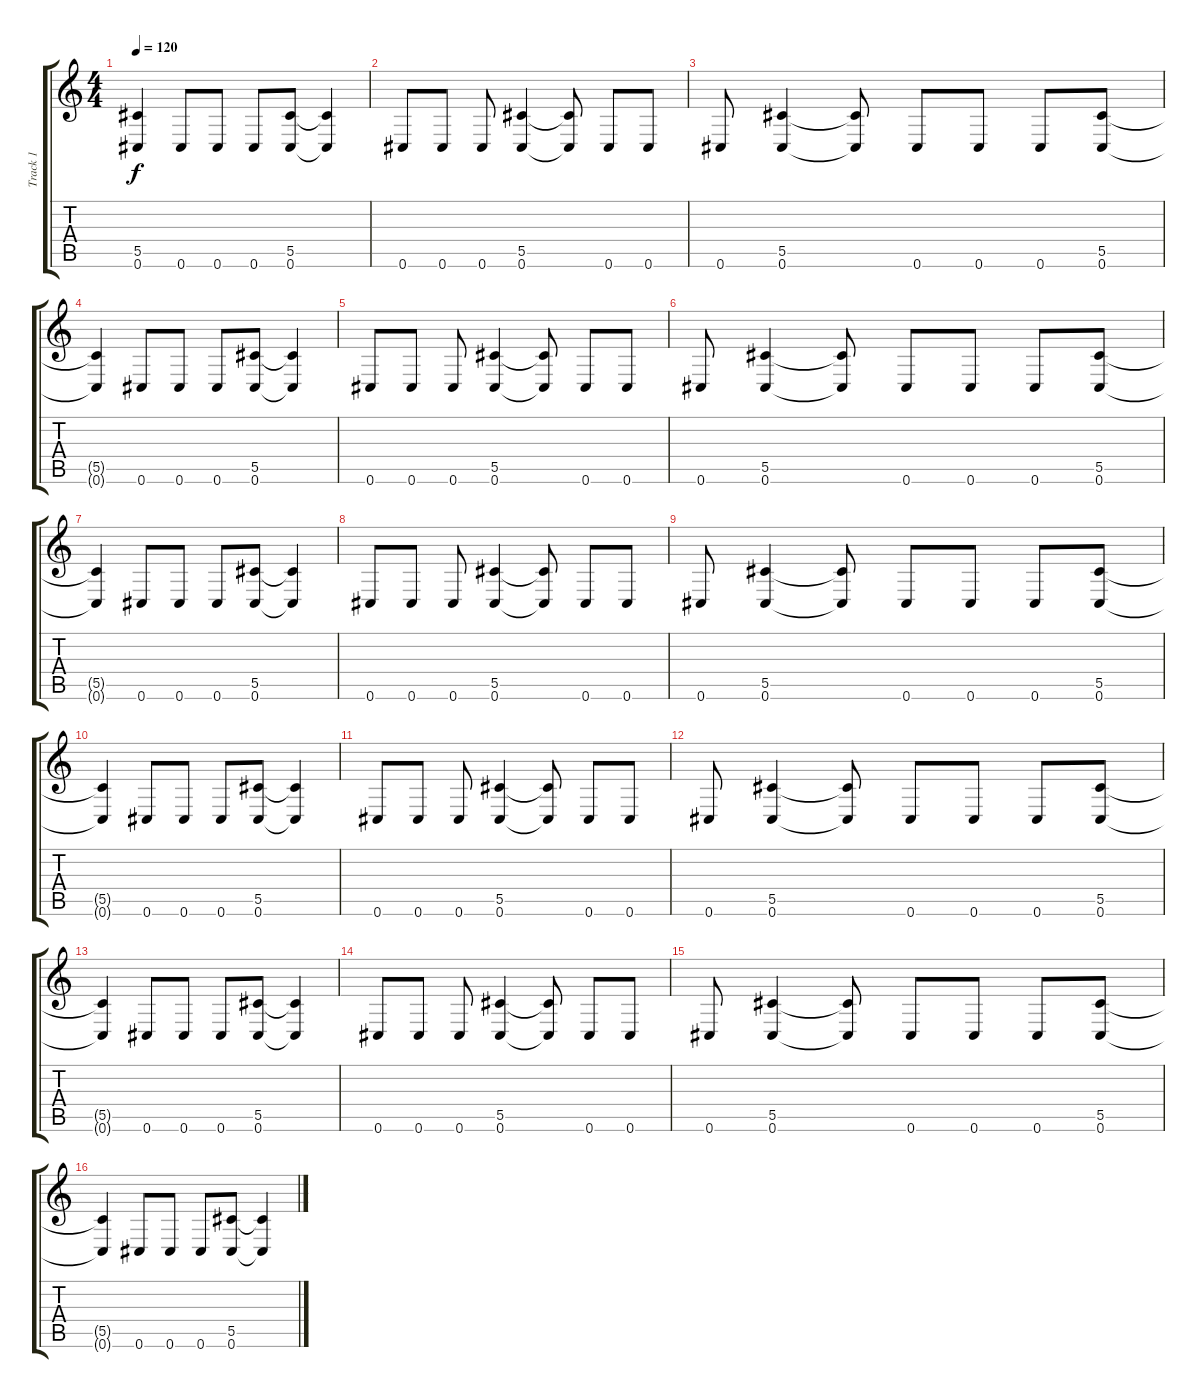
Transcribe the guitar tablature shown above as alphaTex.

\track ("Track 1" "Track 1") {instrument distortionguitar}
\staff {score tabs}
\tuning (Eb4 Bb3 Gb3 Db3 Ab2 Db2) {hide}
\ts (4 4)
\tempo 120
\clef g2
\ks c
(5.5{t} 0.6{t}).4{dy f} 0.6.8 0.6.8 0.6.8 (5.5 0.6).8 (5.5{t} 0.6{t}).4 |
0.6.8 0.6.8 0.6.8 (5.5 0.6).4 (5.5{t} 0.6{t}).8 0.6.8 0.6.8 |
0.6.8 (5.5 0.6).4 (5.5{t} 0.6{t}).8 0.6.8 0.6.8 0.6.8 (5.5 0.6).8 |
(5.5{t} 0.6{t}).4 0.6.8 0.6.8 0.6.8 (5.5 0.6).8 (5.5{t} 0.6{t}).4 |
0.6.8 0.6.8 0.6.8 (5.5 0.6).4 (5.5{t} 0.6{t}).8 0.6.8 0.6.8 |
0.6.8 (5.5 0.6).4 (5.5{t} 0.6{t}).8 0.6.8 0.6.8 0.6.8 (5.5 0.6).8 |
(5.5{t} 0.6{t}).4 0.6.8 0.6.8 0.6.8 (5.5 0.6).8 (5.5{t} 0.6{t}).4 |
0.6.8 0.6.8 0.6.8 (5.5 0.6).4 (5.5{t} 0.6{t}).8 0.6.8 0.6.8 |
0.6.8 (5.5 0.6).4 (5.5{t} 0.6{t}).8 0.6.8 0.6.8 0.6.8 (5.5 0.6).8 |
(5.5{t} 0.6{t}).4 0.6.8 0.6.8 0.6.8 (5.5 0.6).8 (5.5{t} 0.6{t}).4 |
0.6.8 0.6.8 0.6.8 (5.5 0.6).4 (5.5{t} 0.6{t}).8 0.6.8 0.6.8 |
0.6.8 (5.5 0.6).4 (5.5{t} 0.6{t}).8 0.6.8 0.6.8 0.6.8 (5.5 0.6).8 |
(5.5{t} 0.6{t}).4 0.6.8 0.6.8 0.6.8 (5.5 0.6).8 (5.5{t} 0.6{t}).4 |
0.6.8 0.6.8 0.6.8 (5.5 0.6).4 (5.5{t} 0.6{t}).8 0.6.8 0.6.8 |
0.6.8 (5.5 0.6).4 (5.5{t} 0.6{t}).8 0.6.8 0.6.8 0.6.8 (5.5 0.6).8 |
(5.5{t} 0.6{t}).4 0.6.8 0.6.8 0.6.8 (5.5 0.6).8 (5.5{t} 0.6{t}).4
